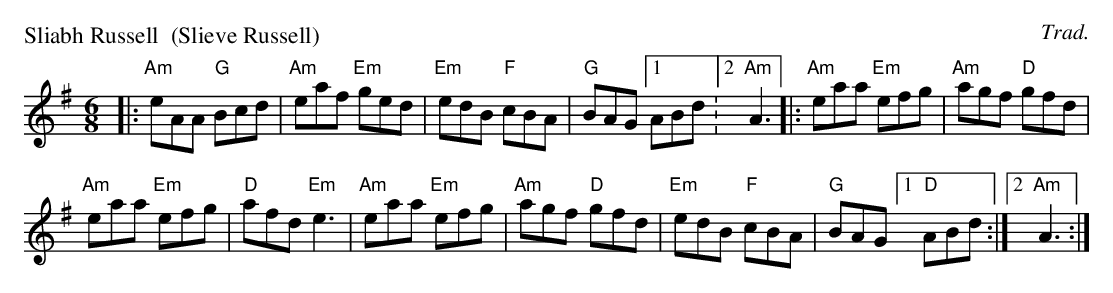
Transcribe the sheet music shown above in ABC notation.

X:1
P: Sliabh Russell  (Slieve Russell)
C: Trad.
M: 6/8
L: 1/8
K: A Dorian
|: "Am"eAA "G"Bcd | "Am"eaf "Em"ged |\
"Em"edB  "F"cBA | "G"BAG [1 ABd :[2 "Am"A3 |:\
"Am"eaa "Em"efg | "Am"agf "D"gfd |
"Am"eaa "Em"efg | "D"afd "Em"e3 |\
"Am"eaa "Em"efg | "Am"agf "D"gfd |\
"Em"edB  "F"cBA | "G"BAG [1 "D"ABd :|[2 "Am"A3 :|
